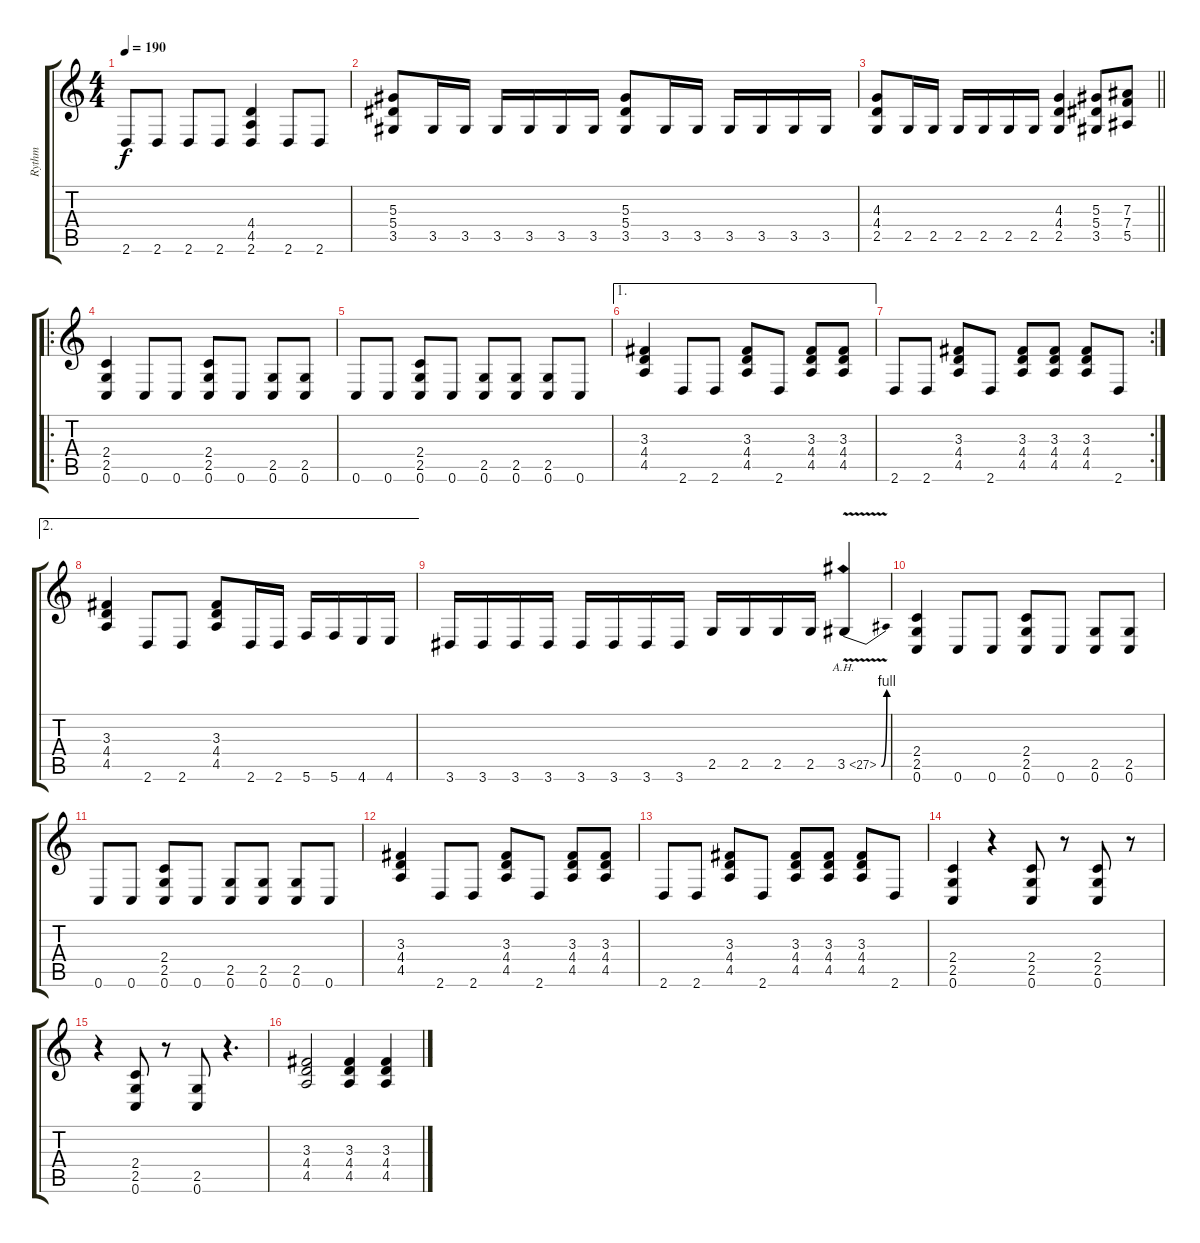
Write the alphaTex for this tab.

\track ("Rythm" "Rythm") {instrument distortionguitar}
\staff {score tabs}
\tuning (C4 G3 Eb3 Bb2 F2 C2) {hide}
\ts (4 4)
\tempo 190
\clef g2
\ks c
2.6.8{dy f} 2.6.8 2.6.8 2.6.8 (4.4 4.5 2.6).4 2.6.8 2.6.8 |
(5.3 5.4 3.5).8 3.5.16 3.5.16 3.5.16 3.5.16 3.5.16 3.5.16 (5.3 5.4 3.5).8 3.5.16 3.5.16 3.5.16 3.5.16 3.5.16 3.5.16 |
\barLineRight lightlight
(4.3 4.4 2.5).8 2.5.16 2.5.16 2.5.16 2.5.16 2.5.16 2.5.16 (4.3 4.4 2.5).4 (5.3 5.4 3.5).8 (7.3 7.4 5.5).8 |
\ro
(2.4 2.5 0.6).4 0.6.8 0.6.8 (2.4 2.5 0.6).8 0.6.8 (2.5 0.6).8 (2.5 0.6).8 |
0.6.8 0.6.8 (2.4 2.5 0.6).8 0.6.8 (2.5 0.6).8 (2.5 0.6).8 (2.5 0.6).8 0.6.8 |
\ae 1
(3.3 4.4 4.5).4 2.6.8 2.6.8 (3.3 4.4 4.5).8 2.6.8 (3.3 4.4 4.5).8 (3.3 4.4 4.5).8 |
\rc 2
2.6.8 2.6.8 (3.3 4.4 4.5).8 2.6.8 (3.3 4.4 4.5).8 (3.3 4.4 4.5).8 (3.3 4.4 4.5).8 2.6.8 |
\ae 2
(3.3 4.4 4.5).4 2.6.8 2.6.8 (3.3 4.4 4.5).8 2.6.16 2.6.16 5.6.16 5.6.16 4.6.16 4.6.16 |
3.6.16 3.6.16 3.6.16 3.6.16 3.6.16 3.6.16 3.6.16 3.6.16 2.5.16 2.5.16 2.5.16 2.5.16 3.5{be (bend 0 0 60 4) ah 24 v}.4 |
(2.4 2.5 0.6).4 0.6.8 0.6.8 (2.4 2.5 0.6).8 0.6.8 (2.5 0.6).8 (2.5 0.6).8 |
0.6.8 0.6.8 (2.4 2.5 0.6).8 0.6.8 (2.5 0.6).8 (2.5 0.6).8 (2.5 0.6).8 0.6.8 |
(3.3 4.4 4.5).4 2.6.8 2.6.8 (3.3 4.4 4.5).8 2.6.8 (3.3 4.4 4.5).8 (3.3 4.4 4.5).8 |
2.6.8 2.6.8 (3.3 4.4 4.5).8 2.6.8 (3.3 4.4 4.5).8 (3.3 4.4 4.5).8 (3.3 4.4 4.5).8 2.6.8 |
(2.4 2.5 0.6).4 r.4 (2.4 2.5 0.6).8 r.8 (2.4 2.5 0.6).8 r.8 |
r.4 (2.4 2.5 0.6).8 r.8 (2.5 0.6).8 r.4{d} |
(3.3 4.4 4.5).2 (3.3 4.4 4.5).4 (3.3 4.4 4.5).4
